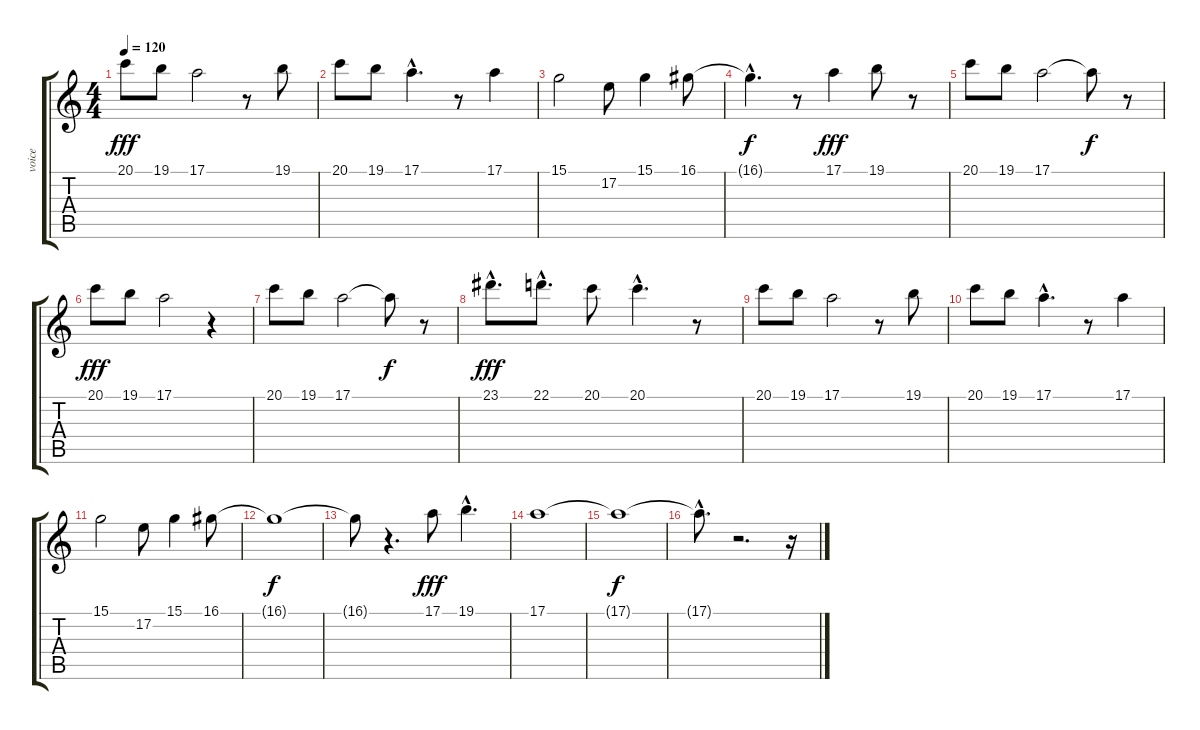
\track ("voice" "voice") {instrument lead1square}
\staff {score tabs}
\tuning (E4 B3 G3 D3 A2 E2) {hide}
\ts (4 4)
\tempo 120
\clef g2
\ks c
20.1.8{dy fff} 19.1.8 17.1.2 r.8 19.1.8 |
20.1.8 19.1.8 17.1{hac}.4{d} r.8 17.1.4 |
15.1.2 17.2.8 15.1.4 16.1.8 |
16.1{hac t}.4{d dy f} r.8 17.1.4{dy fff} 19.1.8 r.8 |
20.1.8 19.1.8 17.1.2 17.1{t}.8{dy f} r.8 |
20.1.8{dy fff} 19.1.8 17.1.2 r.4 |
20.1.8 19.1.8 17.1.2 17.1{t}.8{dy f} r.8 |
23.1{hac}.8{d dy fff} 22.1{hac}.8{d} 20.1.8 20.1{hac}.4{d} r.8 |
20.1.8 19.1.8 17.1.2 r.8 19.1.8 |
20.1.8 19.1.8 17.1{hac}.4{d} r.8 17.1.4 |
15.1.2 17.2.8 15.1.4 16.1.8 |
16.1{t}.1{dy f} |
16.1{t}.8 r.4{d} 17.1.8{dy fff} 19.1{hac}.4{d} |
17.1.1 |
17.1{t}.1{dy f} |
17.1{hac t}.8{d} r.2{d} r.16
